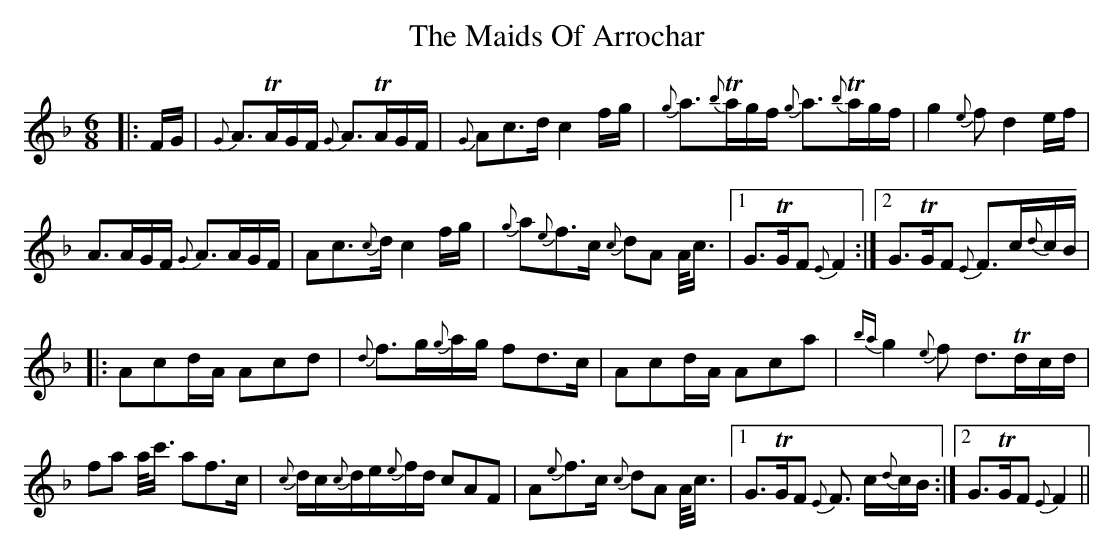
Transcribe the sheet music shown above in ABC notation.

X:1
T: The Maids Of Arrochar
M: 6/8
L: 1/8
K: Fmaj
|:F/G/|{G}A3/2TA/G/F/ {G}A3/2TA/G/F/|{G}Ac3/2d/ c2f/g/|{g}a3/2{b}Ta/g/f/ {g}a3/2{b}Ta/g/f/|g2{e}f d2e/f/|
A3/2A/G/F/ {G}A3/2A/G/F/|Ac3/2{c}d/ c2f/g/|{g}a{e}f3/2c/ {c}dA A/4c3/4|1 G3/2TG/F {E}F2:|2 G3/2TG/F {E}F3/2c/{d}c/B/|
|:Acd/A/ Acd|{d}f3/2g/{g}a/g/ fd3/2c/|Acd/A/ Aca|{ba}g2{e}f d3/2Td/c/d/|
fa a/4c'3/4 af3/2c/|{c}d/c/{c}d/e/{e}f/d/ cAF|A{e}f3/2c/ {c}dA A/4c3/4|1 G3/2TG/F {E}F3/2 c/{d}c/B/:|2 G3/2TG/F {E}F2||
